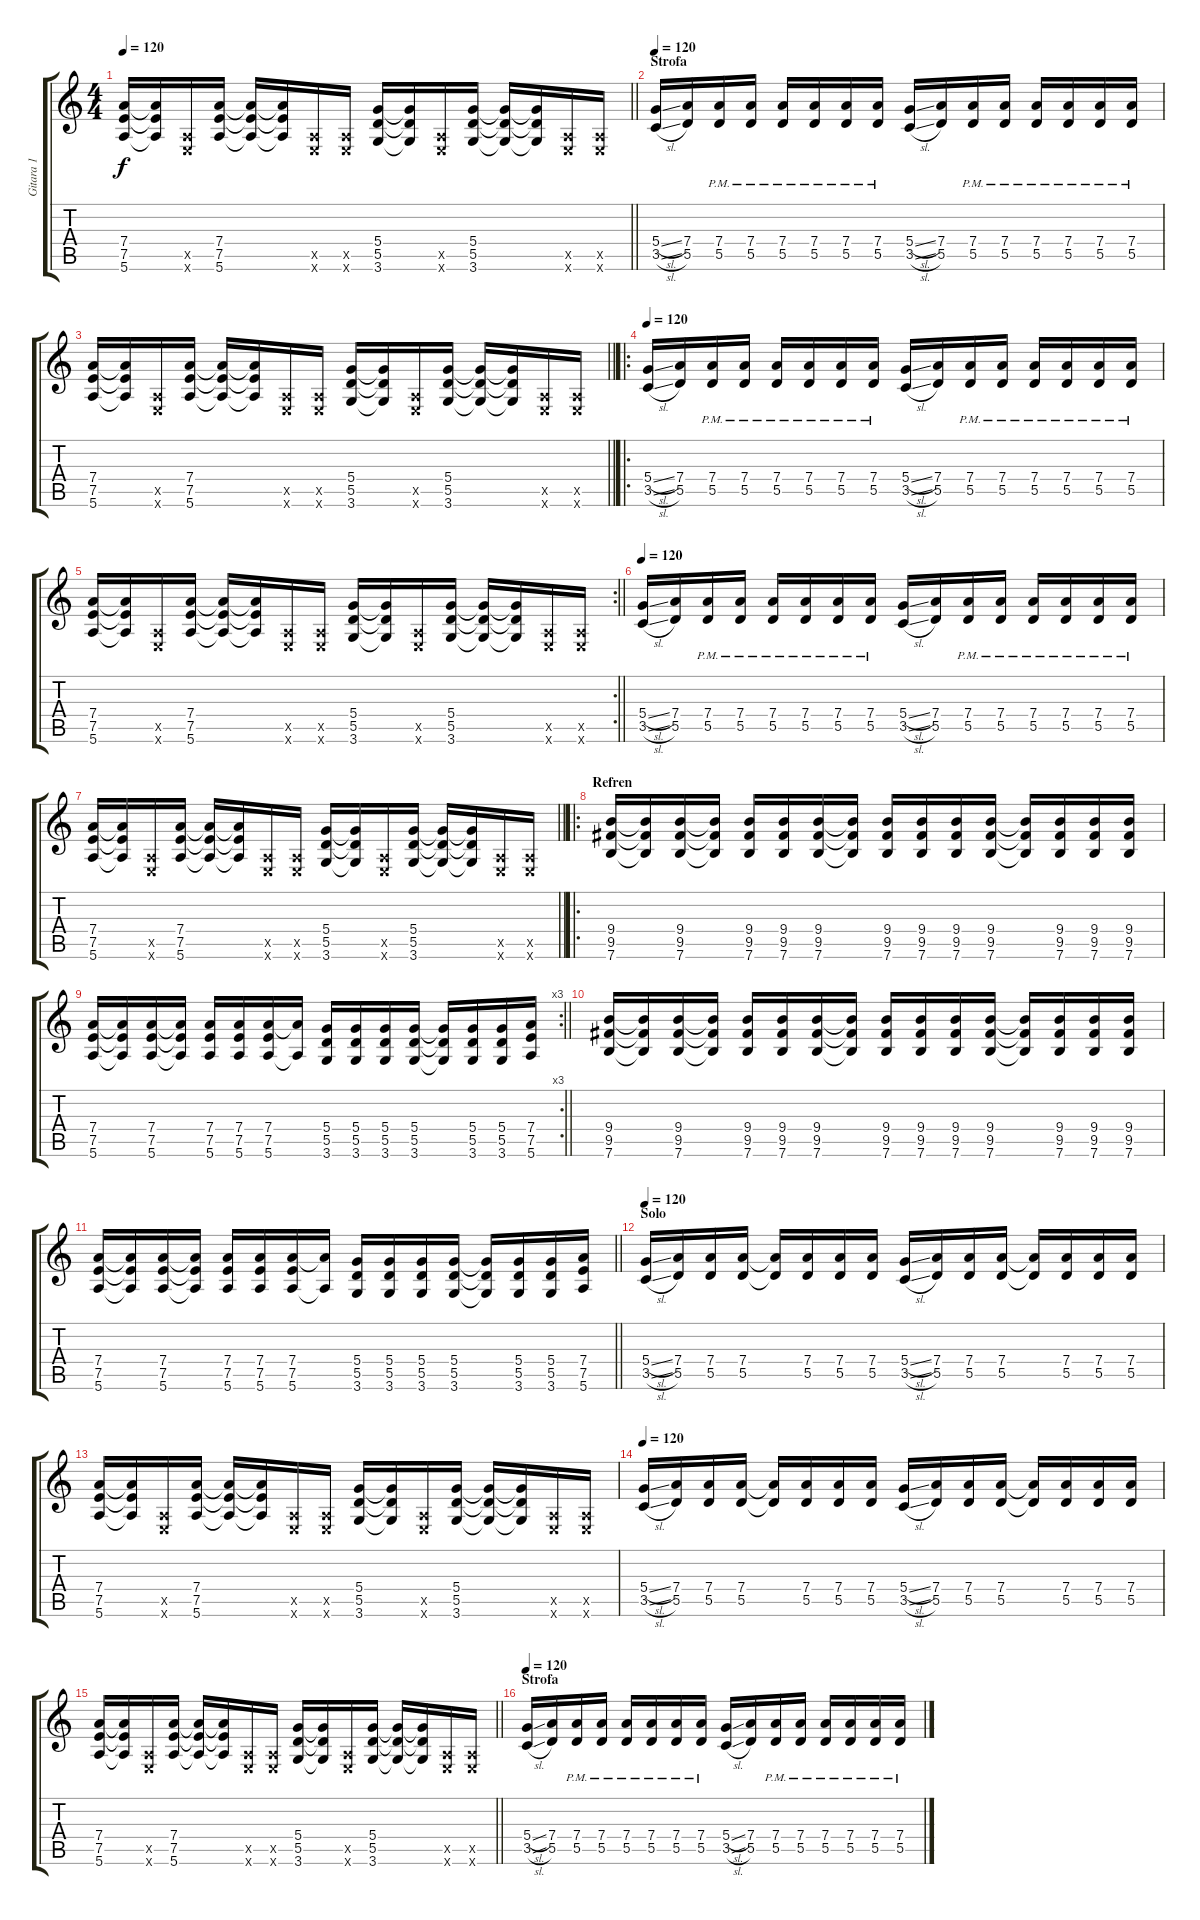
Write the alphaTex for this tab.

\track ("Gitara 1" "Gitara 1") {instrument overdrivenguitar}
\staff {score tabs}
\tuning (E4 B3 G3 D3 A2 E2) {hide}
\ts (4 4)
\tempo 120
\clef g2
\barLineRight lightlight
\ks c
(7.4 7.5 5.6).16{dy f} (7.4{t} 7.5{t} 5.6{t}).16 (0.5{x} 0.6{x}).16 (7.4 7.5 5.6).16 (7.4{t} 7.5{t} 5.6{t}).16 (7.4{t} 7.5{t} 5.6{t}).16 (0.5{x} 0.6{x}).16 (0.5{x} 0.6{x}).16 (5.4 5.5 3.6).16 (5.4{t} 5.5{t} 3.6{t}).16 (0.5{x} 0.6{x}).16 (5.4 5.5 3.6).16 (5.4{t} 5.5{t} 3.6{t}).16 (5.4{t} 5.5{t} 3.6{t}).16 (0.5{x} 0.6{x}).16 (0.5{x} 0.6{x}).16 |
\section ("" "Strofa")
\tempo 120
(5.4{sl} 3.5{sl}).16 (7.4 5.5).16 (7.4{pm} 5.5{pm}).16 (7.4{pm} 5.5{pm}).16 (7.4{pm} 5.5{pm}).16 (7.4{pm} 5.5{pm}).16 (7.4{pm} 5.5{pm}).16 (7.4{pm} 5.5{pm}).16 (5.4{sl} 3.5{sl}).16 (7.4 5.5).16 (7.4{pm} 5.5{pm}).16 (7.4{pm} 5.5{pm}).16 (7.4{pm} 5.5{pm}).16 (7.4{pm} 5.5{pm}).16 (7.4{pm} 5.5{pm}).16 (7.4{pm} 5.5{pm}).16 |
\barLineRight lightlight
(7.4 7.5 5.6).16 (7.4{t} 7.5{t} 5.6{t}).16 (0.5{x} 0.6{x}).16 (7.4 7.5 5.6).16 (7.4{t} 7.5{t} 5.6{t}).16 (7.4{t} 7.5{t} 5.6{t}).16 (0.5{x} 0.6{x}).16 (0.5{x} 0.6{x}).16 (5.4 5.5 3.6).16 (5.4{t} 5.5{t} 3.6{t}).16 (0.5{x} 0.6{x}).16 (5.4 5.5 3.6).16 (5.4{t} 5.5{t} 3.6{t}).16 (5.4{t} 5.5{t} 3.6{t}).16 (0.5{x} 0.6{x}).16 (0.5{x} 0.6{x}).16 |
\ro
\tempo 120
(5.4{sl} 3.5{sl}).16 (7.4 5.5).16 (7.4{pm} 5.5{pm}).16 (7.4{pm} 5.5{pm}).16 (7.4{pm} 5.5{pm}).16 (7.4{pm} 5.5{pm}).16 (7.4{pm} 5.5{pm}).16 (7.4{pm} 5.5{pm}).16 (5.4{sl} 3.5{sl}).16 (7.4 5.5).16 (7.4{pm} 5.5{pm}).16 (7.4{pm} 5.5{pm}).16 (7.4{pm} 5.5{pm}).16 (7.4{pm} 5.5{pm}).16 (7.4{pm} 5.5{pm}).16 (7.4{pm} 5.5{pm}).16 |
\rc 2
\barLineRight lightlight
(7.4 7.5 5.6).16 (7.4{t} 7.5{t} 5.6{t}).16 (0.5{x} 0.6{x}).16 (7.4 7.5 5.6).16 (7.4{t} 7.5{t} 5.6{t}).16 (7.4{t} 7.5{t} 5.6{t}).16 (0.5{x} 0.6{x}).16 (0.5{x} 0.6{x}).16 (5.4 5.5 3.6).16 (5.4{t} 5.5{t} 3.6{t}).16 (0.5{x} 0.6{x}).16 (5.4 5.5 3.6).16 (5.4{t} 5.5{t} 3.6{t}).16 (5.4{t} 5.5{t} 3.6{t}).16 (0.5{x} 0.6{x}).16 (0.5{x} 0.6{x}).16 |
\tempo 120
(5.4{sl} 3.5{sl}).16 (7.4 5.5).16 (7.4{pm} 5.5{pm}).16 (7.4{pm} 5.5{pm}).16 (7.4{pm} 5.5{pm}).16 (7.4{pm} 5.5{pm}).16 (7.4{pm} 5.5{pm}).16 (7.4{pm} 5.5{pm}).16 (5.4{sl} 3.5{sl}).16 (7.4 5.5).16 (7.4{pm} 5.5{pm}).16 (7.4{pm} 5.5{pm}).16 (7.4{pm} 5.5{pm}).16 (7.4{pm} 5.5{pm}).16 (7.4{pm} 5.5{pm}).16 (7.4{pm} 5.5{pm}).16 |
\barLineRight lightlight
(7.4 7.5 5.6).16 (7.4{t} 7.5{t} 5.6{t}).16 (0.5{x} 0.6{x}).16 (7.4 7.5 5.6).16 (7.4{t} 7.5{t} 5.6{t}).16 (7.4{t} 7.5{t} 5.6{t}).16 (0.5{x} 0.6{x}).16 (0.5{x} 0.6{x}).16 (5.4 5.5 3.6).16 (5.4{t} 5.5{t} 3.6{t}).16 (0.5{x} 0.6{x}).16 (5.4 5.5 3.6).16 (5.4{t} 5.5{t} 3.6{t}).16 (5.4{t} 5.5{t} 3.6{t}).16 (0.5{x} 0.6{x}).16 (0.5{x} 0.6{x}).16 |
\ro
\section ("" "Refren")
(9.4 9.5 7.6).16 (9.4{t} 9.5{t} 7.6{t}).16 (9.4 9.5 7.6).16 (9.4{t} 9.5{t} 7.6{t}).16 (9.4 9.5 7.6).16 (9.4 9.5 7.6).16 (9.4 9.5 7.6).16 (9.4{t} 9.5{t} 7.6{t}).16 (9.4 9.5 7.6).16 (9.4 9.5 7.6).16 (9.4 9.5 7.6).16 (9.4 9.5 7.6).16 (9.4{t} 9.5{t} 7.6{t}).16 (9.4 9.5 7.6).16 (9.4 9.5 7.6).16 (9.4 9.5 7.6).16 |
\rc 3
\barLineRight lightlight
(7.4 7.5 5.6).16 (7.4{t} 7.5{t} 5.6{t}).16 (7.4 7.5 5.6).16 (7.4{t} 7.5{t} 5.6{t}).16 (7.4 7.5 5.6).16 (7.4 7.5 5.6).16 (7.4 7.5 5.6).16 (7.4{t} 5.6{t}).16 (5.4 5.5 3.6).16 (5.4 5.5 3.6).16 (5.4 5.5 3.6).16 (5.4 5.5 3.6).16 (5.4{t} 5.5{t} 3.6{t}).16 (5.4 5.5 3.6).16 (5.4 5.5 3.6).16 (7.4 7.5 5.6).16 |
(9.4 9.5 7.6).16 (9.4{t} 9.5{t} 7.6{t}).16 (9.4 9.5 7.6).16 (9.4{t} 9.5{t} 7.6{t}).16 (9.4 9.5 7.6).16 (9.4 9.5 7.6).16 (9.4 9.5 7.6).16 (9.4{t} 9.5{t} 7.6{t}).16 (9.4 9.5 7.6).16 (9.4 9.5 7.6).16 (9.4 9.5 7.6).16 (9.4 9.5 7.6).16 (9.4{t} 9.5{t} 7.6{t}).16 (9.4 9.5 7.6).16 (9.4 9.5 7.6).16 (9.4 9.5 7.6).16 |
\barLineRight lightlight
(7.4 7.5 5.6).16 (7.4{t} 7.5{t} 5.6{t}).16 (7.4 7.5 5.6).16 (7.4{t} 7.5{t} 5.6{t}).16 (7.4 7.5 5.6).16 (7.4 7.5 5.6).16 (7.4 7.5 5.6).16 (7.4{t} 5.6{t}).16 (5.4 5.5 3.6).16 (5.4 5.5 3.6).16 (5.4 5.5 3.6).16 (5.4 5.5 3.6).16 (5.4{t} 5.5{t} 3.6{t}).16 (5.4 5.5 3.6).16 (5.4 5.5 3.6).16 (7.4 7.5 5.6).16 |
\section ("" "Solo")
\tempo 120
(5.4{sl} 3.5{sl}).16 (7.4 5.5).16 (7.4 5.5).16 (7.4 5.5).16 (7.4{t} 5.5{t}).16 (7.4 5.5).16 (7.4 5.5).16 (7.4 5.5).16 (5.4{sl} 3.5{sl}).16 (7.4 5.5).16 (7.4 5.5).16 (7.4 5.5).16 (7.4{t} 5.5{t}).16 (7.4 5.5).16 (7.4 5.5).16 (7.4 5.5).16 |
(7.4 7.5 5.6).16 (7.4{t} 7.5{t} 5.6{t}).16 (0.5{x} 0.6{x}).16 (7.4 7.5 5.6).16 (7.4{t} 7.5{t} 5.6{t}).16 (7.4{t} 7.5{t} 5.6{t}).16 (0.5{x} 0.6{x}).16 (0.5{x} 0.6{x}).16 (5.4 5.5 3.6).16 (5.4{t} 5.5{t} 3.6{t}).16 (0.5{x} 0.6{x}).16 (5.4 5.5 3.6).16 (5.4{t} 5.5{t} 3.6{t}).16 (5.4{t} 5.5{t} 3.6{t}).16 (0.5{x} 0.6{x}).16 (0.5{x} 0.6{x}).16 |
\tempo 120
(5.4{sl} 3.5{sl}).16 (7.4 5.5).16 (7.4 5.5).16 (7.4 5.5).16 (7.4{t} 5.5{t}).16 (7.4 5.5).16 (7.4 5.5).16 (7.4 5.5).16 (5.4{sl} 3.5{sl}).16 (7.4 5.5).16 (7.4 5.5).16 (7.4 5.5).16 (7.4{t} 5.5{t}).16 (7.4 5.5).16 (7.4 5.5).16 (7.4 5.5).16 |
\barLineRight lightlight
(7.4 7.5 5.6).16 (7.4{t} 7.5{t} 5.6{t}).16 (0.5{x} 0.6{x}).16 (7.4 7.5 5.6).16 (7.4{t} 7.5{t} 5.6{t}).16 (7.4{t} 7.5{t} 5.6{t}).16 (0.5{x} 0.6{x}).16 (0.5{x} 0.6{x}).16 (5.4 5.5 3.6).16 (5.4{t} 5.5{t} 3.6{t}).16 (0.5{x} 0.6{x}).16 (5.4 5.5 3.6).16 (5.4{t} 5.5{t} 3.6{t}).16 (5.4{t} 5.5{t} 3.6{t}).16 (0.5{x} 0.6{x}).16 (0.5{x} 0.6{x}).16 |
\section ("" "Strofa")
\tempo 120
(5.4{sl} 3.5{sl}).16 (7.4 5.5).16 (7.4{pm} 5.5{pm}).16 (7.4{pm} 5.5{pm}).16 (7.4{pm} 5.5{pm}).16 (7.4{pm} 5.5{pm}).16 (7.4{pm} 5.5{pm}).16 (7.4{pm} 5.5{pm}).16 (5.4{sl} 3.5{sl}).16 (7.4 5.5).16 (7.4{pm} 5.5{pm}).16 (7.4{pm} 5.5{pm}).16 (7.4{pm} 5.5{pm}).16 (7.4{pm} 5.5{pm}).16 (7.4{pm} 5.5{pm}).16 (7.4{pm} 5.5{pm}).16
